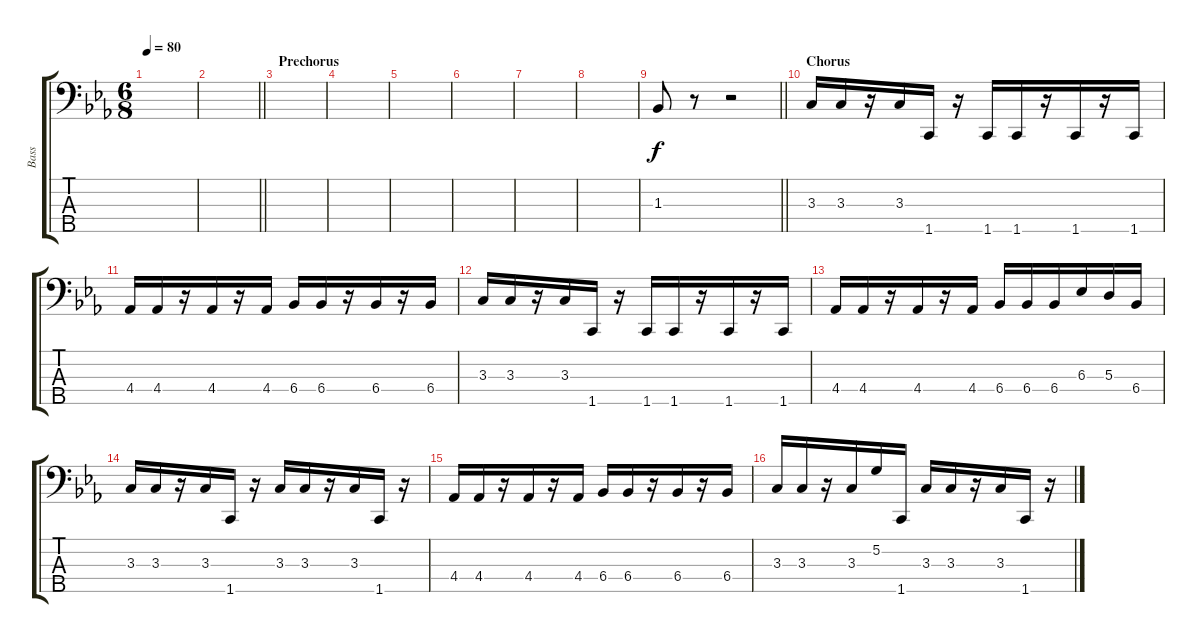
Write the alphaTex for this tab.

\track ("Bass" "Bass") {instrument electricbassfinger}
\staff {score tabs}
\tuning (G2 D2 A1 E1 B0) {hide}
\ts (6 8)
\tempo 80
\clef f4
\ks cminor
|
\barLineRight lightlight
|
\section ("" "Prechorus")
|
|
|
|
|
|
\barLineRight lightlight
1.3.8 r.8 r.2 |
\section ("" "Chorus")
3.3.16 3.3.16 r.16 3.3.16 1.5.16 r.16 1.5.16 1.5.16 r.16 1.5.16 r.16 1.5.16 |
4.4.16 4.4.16 r.16 4.4.16 r.16 4.4.16 6.4.16 6.4.16 r.16 6.4.16 r.16 6.4.16 |
3.3.16 3.3.16 r.16 3.3.16 1.5.16 r.16 1.5.16 1.5.16 r.16 1.5.16 r.16 1.5.16 |
4.4.16 4.4.16 r.16 4.4.16 r.16 4.4.16 6.4.16 6.4.16 6.4.16 6.3.16 5.3.16 6.4.16 |
3.3.16 3.3.16 r.16 3.3.16 1.5.16 r.16 3.3.16 3.3.16 r.16 3.3.16 1.5.16 r.16 |
4.4.16 4.4.16 r.16 4.4.16 r.16 4.4.16 6.4.16 6.4.16 r.16 6.4.16 r.16 6.4.16 |
3.3.16 3.3.16 r.16 3.3.16 5.2.16 1.5.16 3.3.16 3.3.16 r.16 3.3.16 1.5.16 r.16
